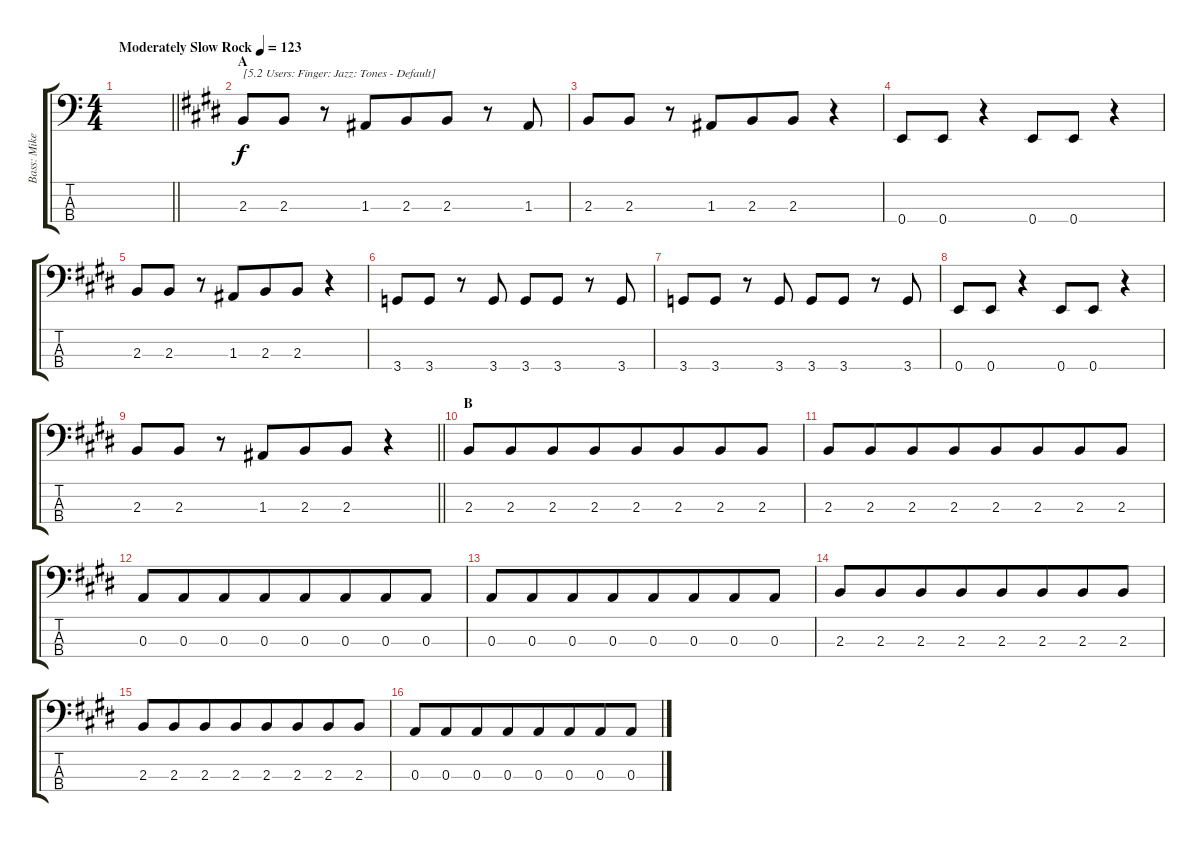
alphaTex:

\track ("Bass: Mike" "Bass: Mike") {instrument electricbassfinger}
\staff {score tabs}
\tuning (G2 D2 A1 E1) {hide}
\ts (4 4)
\tempo (123 "Moderately Slow Rock")
\clef f4
\barLineRight lightlight
\ks c
|
\section ("" "A")
\ks e
2.3.8{txt "[5.2 Users: Finger: Jazz: Tones - Default]"} 2.3.8 r.8 1.3.8{beam merge} 2.3.8 2.3.8 r.8 1.3.8 |
2.3.8 2.3.8 r.8 1.3.8{beam merge} 2.3.8 2.3.8 r.4 |
0.4.8 0.4.8 r.4{beam merge} 0.4.8 0.4.8 r.4 |
2.3.8 2.3.8 r.8 1.3.8{beam merge} 2.3.8 2.3.8 r.4 |
3.4.8 3.4.8 r.8{beam merge} 3.4.8 3.4.8 3.4.8 r.8 3.4.8 |
3.4.8 3.4.8 r.8{beam merge} 3.4.8 3.4.8 3.4.8 r.8 3.4.8 |
0.4.8 0.4.8 r.4{beam merge} 0.4.8 0.4.8 r.4 |
\barLineRight lightlight
2.3.8 2.3.8 r.8 1.3.8{beam merge} 2.3.8 2.3.8 r.4 |
\section ("" "B")
2.3.8 2.3.8{beam merge} 2.3.8 2.3.8{beam merge} 2.3.8 2.3.8{beam merge} 2.3.8 2.3.8 |
2.3.8 2.3.8{beam merge} 2.3.8 2.3.8{beam merge} 2.3.8 2.3.8{beam merge} 2.3.8 2.3.8 |
0.3.8 0.3.8{beam merge} 0.3.8 0.3.8{beam merge} 0.3.8 0.3.8{beam merge} 0.3.8 0.3.8 |
0.3.8 0.3.8{beam merge} 0.3.8 0.3.8{beam merge} 0.3.8 0.3.8{beam merge} 0.3.8 0.3.8 |
2.3.8 2.3.8{beam merge} 2.3.8 2.3.8{beam merge} 2.3.8 2.3.8{beam merge} 2.3.8 2.3.8 |
2.3.8 2.3.8{beam merge} 2.3.8 2.3.8{beam merge} 2.3.8 2.3.8{beam merge} 2.3.8 2.3.8 |
0.3.8 0.3.8{beam merge} 0.3.8 0.3.8{beam merge} 0.3.8 0.3.8{beam merge} 0.3.8 0.3.8
